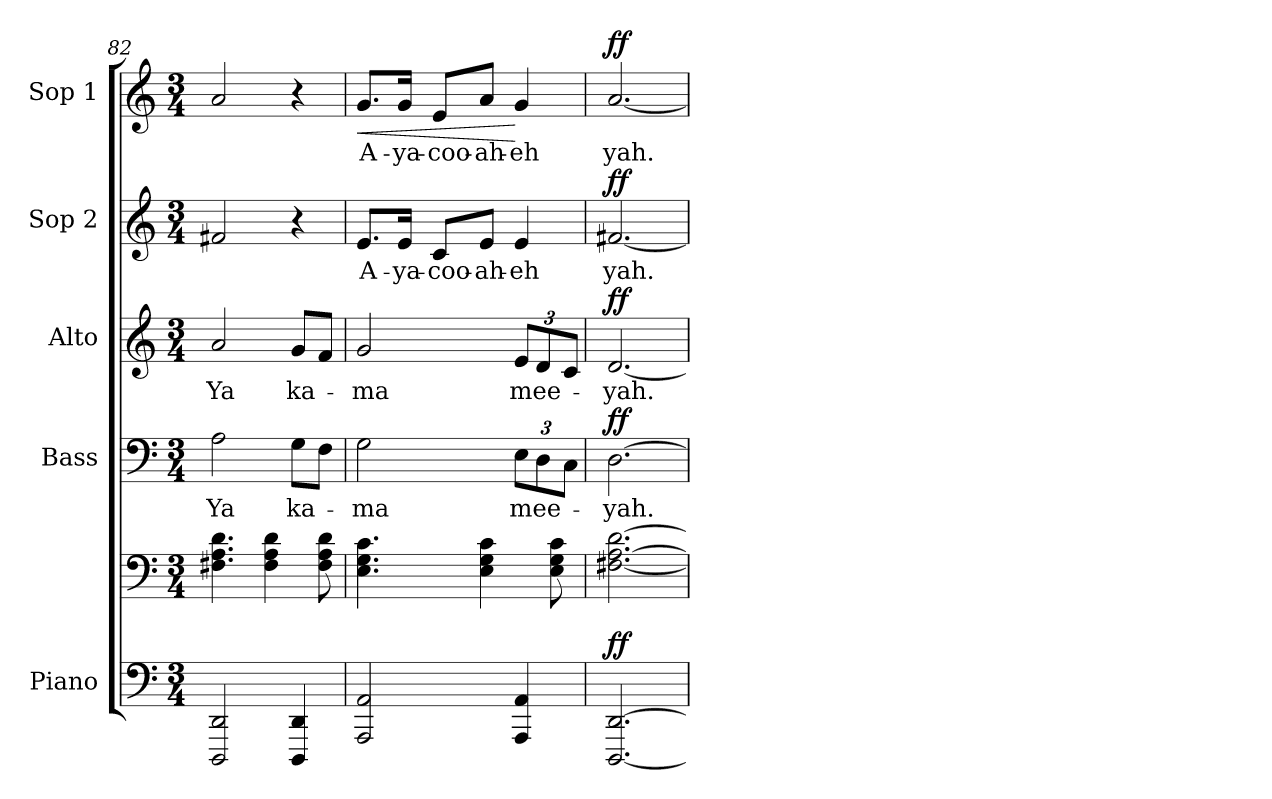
**kern	**kern	**dynam	**kern	**text	**dynam	**kern	**text	**dynam	**kern	**text	**dynam	**kern	**text	**dynam
*part5	*part5	*part5	*part4	*part4	*part4	*part3	*part3	*part3	*part2	*part2	*part2	*part1	*part1	*part1
*staff6	*staff5	*staff5/6	*staff4	*staff4	*staff4	*staff3	*staff3	*staff3	*staff2	*staff2	*staff2	*staff1	*staff1	*staff1
*I"Piano	*	*	*I"Bass	*	*	*I"Alto	*	*	*I"Sop 2	*	*	*I"Sop 1	*	*
*I'Pno.	*	*	*I'B.	*	*	*I'A.	*	*	*I'S.2	*	*	*I'S.1	*	*
!!LO:LB:g=z
*clefF4	*clefF4	*	*clefF4	*	*	*clefG2	*	*	*clefG2	*	*	*clefG2	*	*
*k[]	*k[]	*	*k[]	*	*	*k[]	*	*	*k[]	*	*	*k[]	*	*
*M3/4	*M3/4	*	*M3/4	*	*	*M3/4	*	*	*M3/4	*	*	*M3/4	*	*
=82	=82	=82	=82	=82	=82	=82	=82	=82	=82	=82	=82	=82	=82	=82
2DDD/ 2DD/	4.F#X\ 4.A\ 4.d\	.	2A\	Ya	.	2a/	Ya	.	2f#X/	.	.	2a/	.	.
.	4F#\ 4A\ 4d\	.	.	.	.	.	.	.	.	.	.	.	.	.
4DDD/ 4DD/	.	.	8G\L	ka-	.	8g/L	ka-	.	4r	.	.	4r	.	.
.	8F#\ 8A\ 8d\	.	8F\J	.	.	8f/J	.	.	.	.	.	.	.	.
=83	=83	=83	=83	=83	=83	=83	=83	=83	=83	=83	=83	=83	=83	=83
!	!	!	!	!	!	!	!	!	!	!	!	!	!	!LO:HP:b
2AAA/ 2AA/	4.E\ 4.G\ 4.c\	.	2G\	-ma	.	2g/	-ma	.	8.e/L	A-	.	8.g/L	A-	<
.	.	.	.	.	.	.	.	.	16e/Jk	-ya-	.	16g/Jk	-ya-	.
.	.	.	.	.	.	.	.	.	8c/L	-coo-	.	8e/L	-coo-	.
.	4E\ 4G\ 4c\	.	.	.	.	.	.	.	8e/J	-ah-	.	8a/J	-ah-	.
*	*	*	*	*	*	*Xbrackettup	*	*	*	*	*	*	*	*
4AAA/ 4AA/	.	.	12E\L	mee-	.	12e/L	mee-	.	4e/	-eh	.	4g/	-eh	[
.	.	.	12D\	.	.	12d/	.	.	.	.	.	.	.	.
.	8E\ 8G\ 8c\	.	.	.	.	.	.	.	.	.	.	.	.	.
.	.	.	12C\J	.	.	12c/J	.	.	.	.	.	.	.	.
=84	=84	=84	=84	=84	=84	=84	=84	=84	=84	=84	=84	=84	=84	=84
!	!	!LO:DY:a=2	!	!	!LO:DY:a	!	!	!LO:DY:a	!	!	!LO:DY:a	!	!	!LO:DY:a
[2.DDD/ [2.DD/	[2.F#X\ [2.A\ [2.d\	ff	[2.D\	-yah.	ff	[2.d/	-yah.	ff	[2.f#X/	yah.	ff	[2.a/	yah.	ff
=	=	=	=	=	=	=	=	=	=	=	=	=	=	=
*-	*-	*-	*-	*-	*-	*-	*-	*-	*-	*-	*-	*-	*-	*-
